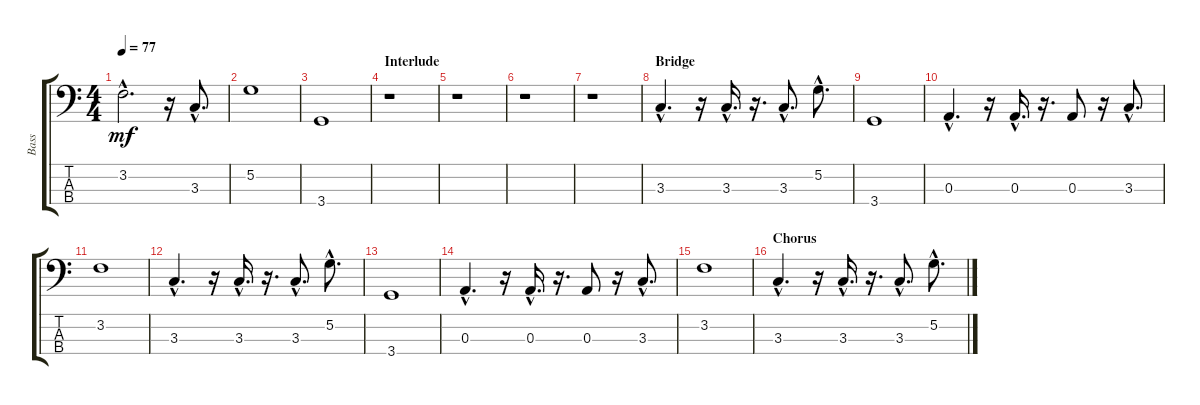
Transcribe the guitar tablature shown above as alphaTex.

\track ("Bass" "Bass") {instrument electricbassfinger}
\staff {score tabs}
\tuning (G2 D2 A1 E1) {hide}
\ts (4 4)
\tempo 77
\clef f4
\ks c
3.2{hac}.2{d dy mf} r.16 3.3{hac}.8{d} |
5.2.1 |
3.4.1 |
\section ("" "Interlude")
r.1 |
r.1 |
r.1 |
r.1 |
\section ("" "Bridge")
3.3{hac}.4{d} r.16 3.3{hac}.16{d} r.16{d} 3.3{hac}.8{d} 5.2{hac}.8{d} |
3.4.1 |
0.3{hac}.4{d} r.16 0.3{hac}.16{d} r.16{d} 0.3.8 r.16 3.3{hac}.8{d} |
3.2.1 |
3.3{hac}.4{d} r.16 3.3{hac}.16{d} r.16{d} 3.3{hac}.8{d} 5.2{hac}.8{d} |
3.4.1 |
0.3{hac}.4{d} r.16 0.3{hac}.16{d} r.16{d} 0.3.8 r.16 3.3{hac}.8{d} |
3.2.1 |
\section ("" "Chorus")
3.3{hac}.4{d} r.16 3.3{hac}.16{d} r.16{d} 3.3{hac}.8{d} 5.2{hac}.8{d}
